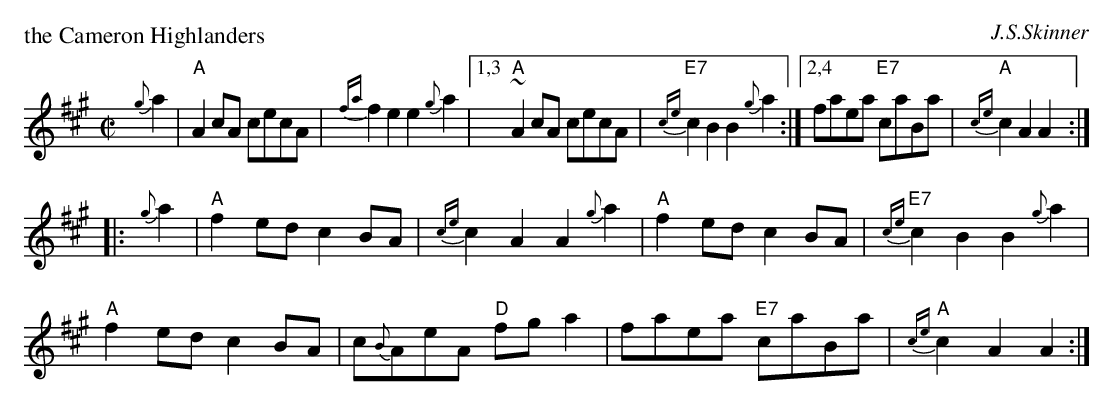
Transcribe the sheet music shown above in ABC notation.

X:1
P: the Cameron Highlanders
C: J.S.Skinner
M: C|
L: 1/8
K: A
{g}a2 |\
"A"A2cA cecA | {fa}f2e2 e2{g}a2 |\
[1,3 "A"~A2cA cecA | "E7"{ce}c2B2 B2 {g}a2 :|\
[2,4 faea "E7"caBa | "A"{ce}c2A2 A2 :|
|: {g}a2 |\
"A"f2ed c2BA | {ce}c2A2 A2{g}a2 |\
"A"f2ed c2BA | "E7"{ce}c2B2 B2 {g}a2 |
"A"f2ed c2BA | c{B}AeA "D"fga2 |\
faea "E7"caBa | "A"{ce}c2A2 A2 :|
